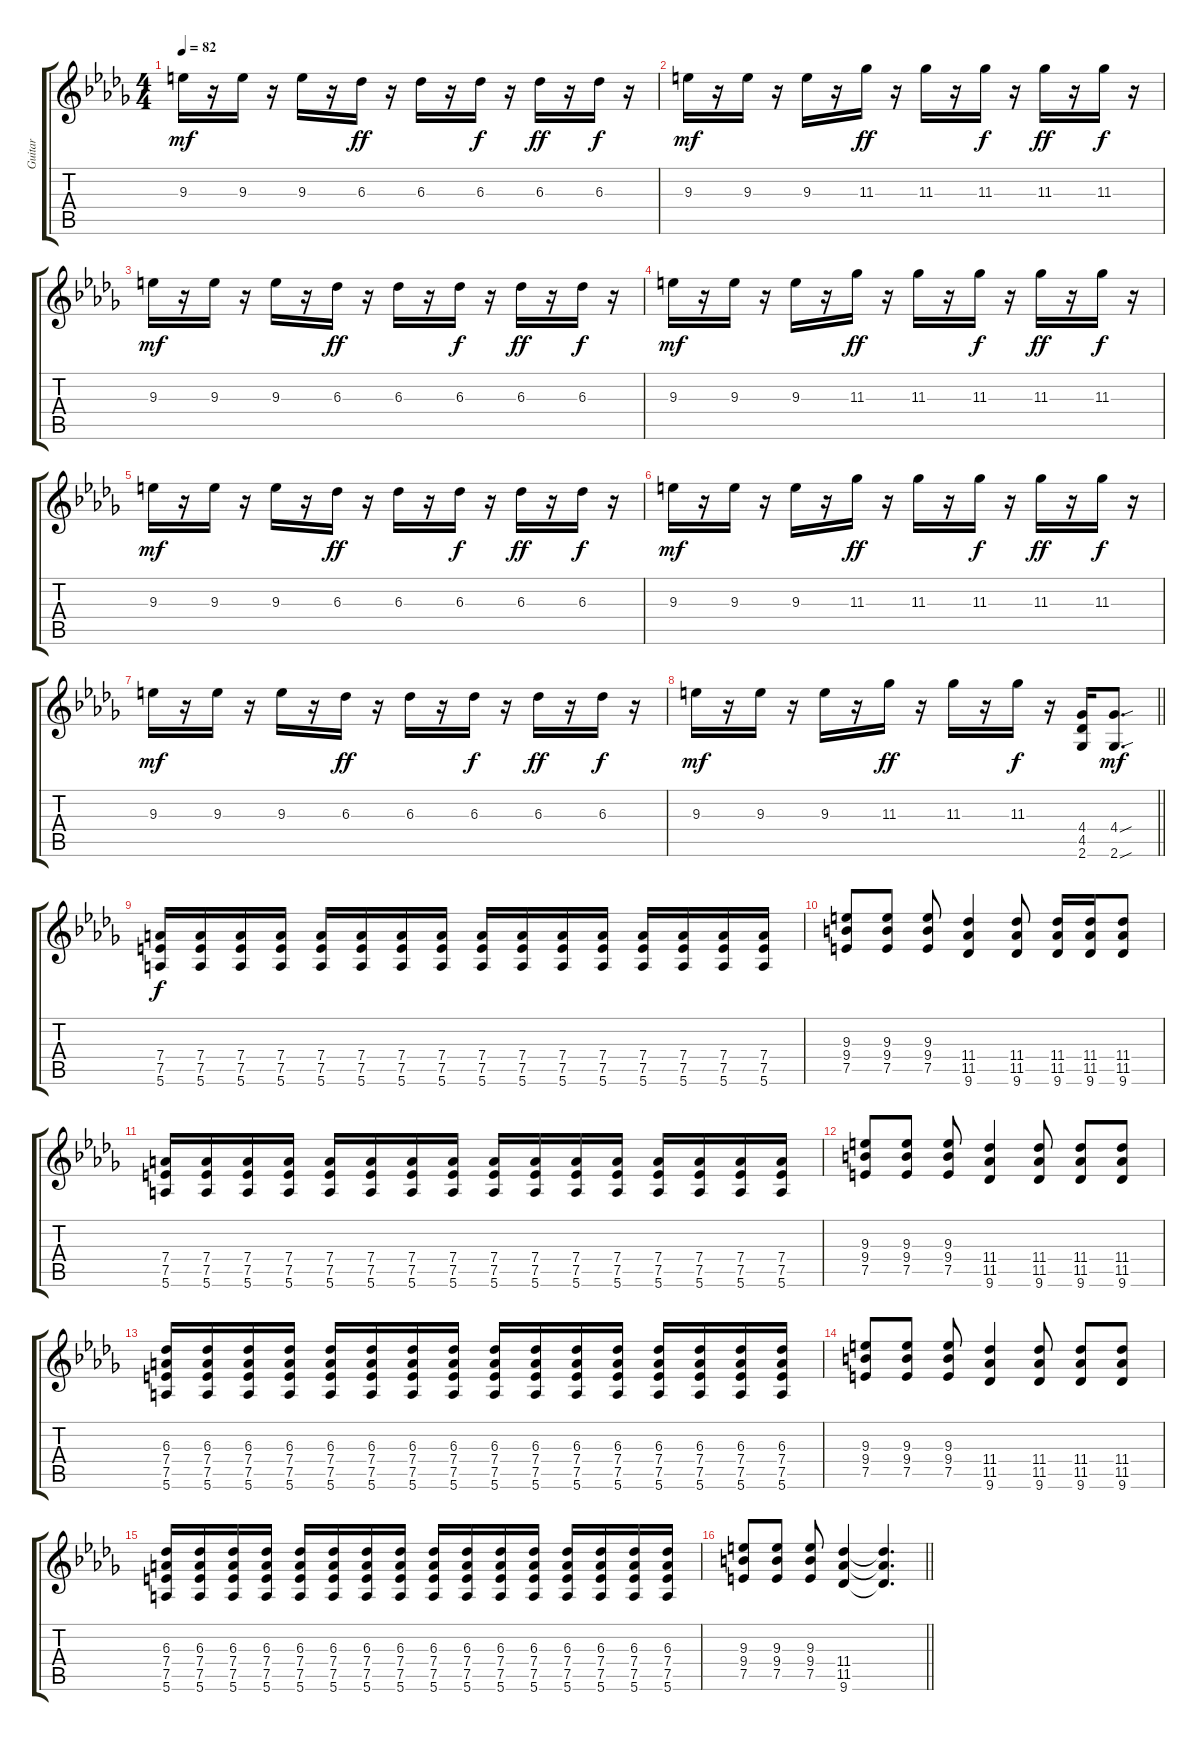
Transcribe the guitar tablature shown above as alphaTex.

\track ("Guitar" "Guitar") {instrument overdrivenguitar}
\staff {score tabs}
\tuning (E4 B3 G3 D3 A2 E2) {hide}
\ts (4 4)
\section ("" "")
\tempo 82
\clef g2
\ks db
9.3.16{dy mf volume 9} r.16{volume 2} 9.3.16 r.16 9.3.16 r.16 6.3.16{dy ff volume 9} r.16{volume 2} 6.3.16 r.16 6.3.16{dy f} r.16 6.3.16{dy ff} r.16 6.3.16{dy f} r.16 |
9.3.16{dy mf volume 9} r.16{volume 2} 9.3.16 r.16 9.3.16 r.16 11.3.16{dy ff volume 9} r.16{volume 2} 11.3.16 r.16 11.3.16{dy f} r.16 11.3.16{dy ff} r.16 11.3.16{dy f} r.16 |
9.3.16{dy mf volume 9} r.16{volume 2} 9.3.16 r.16 9.3.16 r.16 6.3.16{dy ff volume 9} r.16{volume 2} 6.3.16 r.16 6.3.16{dy f} r.16 6.3.16{dy ff} r.16 6.3.16{dy f} r.16 |
9.3.16{dy mf volume 9} r.16{volume 2} 9.3.16 r.16 9.3.16 r.16 11.3.16{dy ff volume 9} r.16{volume 2} 11.3.16 r.16 11.3.16{dy f} r.16 11.3.16{dy ff} r.16 11.3.16{dy f} r.16 |
9.3.16{dy mf volume 9} r.16{volume 2} 9.3.16 r.16 9.3.16 r.16 6.3.16{dy ff volume 9} r.16{volume 2} 6.3.16 r.16 6.3.16{dy f} r.16 6.3.16{dy ff} r.16 6.3.16{dy f} r.16 |
9.3.16{dy mf volume 9} r.16{volume 2} 9.3.16 r.16 9.3.16 r.16 11.3.16{dy ff volume 9} r.16{volume 2} 11.3.16 r.16 11.3.16{dy f} r.16 11.3.16{dy ff} r.16 11.3.16{dy f} r.16 |
9.3.16{dy mf volume 9} r.16{volume 2} 9.3.16 r.16 9.3.16 r.16 6.3.16{dy ff volume 9} r.16{volume 2} 6.3.16 r.16 6.3.16{dy f} r.16 6.3.16{dy ff} r.16 6.3.16{dy f} r.16 |
\barLineRight lightlight
9.3.16{dy mf volume 9} r.16{volume 2} 9.3.16 r.16 9.3.16 r.16 11.3.16{dy ff volume 9} r.16{volume 7} 11.3.16 r.16 11.3.16{dy f} r.16 (4.4 4.5 2.6).16{volume 13} (4.4{sou} 2.6{sou}).8{d dy mf} |
\section ("" "")
(7.4 7.5 5.6).16{dy f} (7.4 7.5 5.6).16 (7.4 7.5 5.6).16 (7.4 7.5 5.6).16 (7.4 7.5 5.6).16 (7.4 7.5 5.6).16 (7.4 7.5 5.6).16 (7.4 7.5 5.6).16 (7.4 7.5 5.6).16 (7.4 7.5 5.6).16 (7.4 7.5 5.6).16 (7.4 7.5 5.6).16 (7.4 7.5 5.6).16 (7.4 7.5 5.6).16 (7.4 7.5 5.6).16 (7.4 7.5 5.6).16 |
(9.3 9.4 7.5).8 (9.3 9.4 7.5).8 (9.3 9.4 7.5).8 (11.4 11.5 9.6).4 (11.4 11.5 9.6).8 (11.4 11.5 9.6).16 (11.4 11.5 9.6).16 (11.4 11.5 9.6).8 |
(7.4 7.5 5.6).16 (7.4 7.5 5.6).16 (7.4 7.5 5.6).16 (7.4 7.5 5.6).16 (7.4 7.5 5.6).16 (7.4 7.5 5.6).16 (7.4 7.5 5.6).16 (7.4 7.5 5.6).16 (7.4 7.5 5.6).16 (7.4 7.5 5.6).16 (7.4 7.5 5.6).16 (7.4 7.5 5.6).16 (7.4 7.5 5.6).16 (7.4 7.5 5.6).16 (7.4 7.5 5.6).16 (7.4 7.5 5.6).16 |
(9.3 9.4 7.5).8 (9.3 9.4 7.5).8 (9.3 9.4 7.5).8 (11.4 11.5 9.6).4 (11.4 11.5 9.6).8 (11.4 11.5 9.6).8 (11.4 11.5 9.6).8 |
(6.3 7.4 7.5 5.6).16 (6.3 7.4 7.5 5.6).16 (6.3 7.4 7.5 5.6).16 (6.3 7.4 7.5 5.6).16 (6.3 7.4 7.5 5.6).16 (6.3 7.4 7.5 5.6).16 (6.3 7.4 7.5 5.6).16 (6.3 7.4 7.5 5.6).16 (6.3 7.4 7.5 5.6).16 (6.3 7.4 7.5 5.6).16 (6.3 7.4 7.5 5.6).16 (6.3 7.4 7.5 5.6).16 (6.3 7.4 7.5 5.6).16 (6.3 7.4 7.5 5.6).16 (6.3 7.4 7.5 5.6).16 (6.3 7.4 7.5 5.6).16 |
(9.3 9.4 7.5).8 (9.3 9.4 7.5).8 (9.3 9.4 7.5).8 (11.4 11.5 9.6).4 (11.4 11.5 9.6).8 (11.4 11.5 9.6).8 (11.4 11.5 9.6).8 |
(6.3 7.4 7.5 5.6).16 (6.3 7.4 7.5 5.6).16 (6.3 7.4 7.5 5.6).16 (6.3 7.4 7.5 5.6).16 (6.3 7.4 7.5 5.6).16 (6.3 7.4 7.5 5.6).16 (6.3 7.4 7.5 5.6).16 (6.3 7.4 7.5 5.6).16 (6.3 7.4 7.5 5.6).16 (6.3 7.4 7.5 5.6).16 (6.3 7.4 7.5 5.6).16 (6.3 7.4 7.5 5.6).16 (6.3 7.4 7.5 5.6).16 (6.3 7.4 7.5 5.6).16 (6.3 7.4 7.5 5.6).16 (6.3 7.4 7.5 5.6).16 |
\barLineRight lightlight
(9.3 9.4 7.5).8 (9.3 9.4 7.5).8 (9.3 9.4 7.5).8 (11.4 11.5 9.6).4 (11.4{t} 11.5{t} 9.6{t}).4{d}
